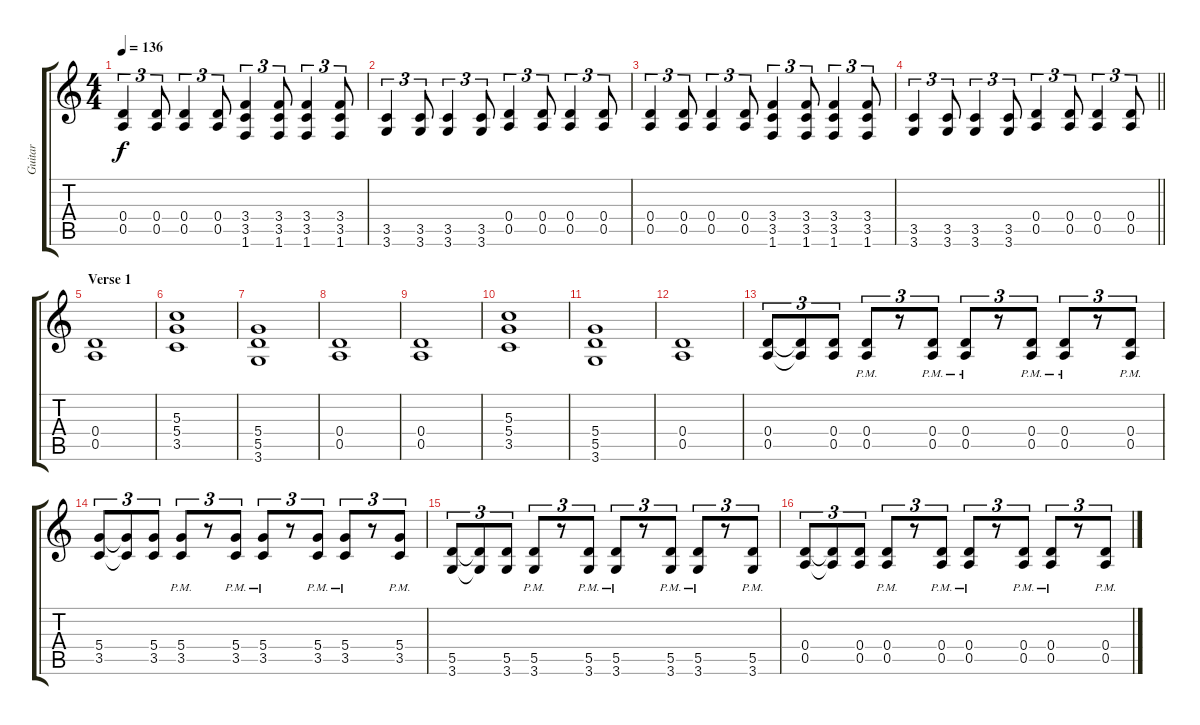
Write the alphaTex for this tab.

\track ("Guitar" "Guitar") {instrument distortionguitar}
\staff {score tabs}
\tuning (E4 B3 G3 D3 A2 E2) {hide}
\ts (4 4)
\tempo 136
\clef g2
\ks c
(0.4 0.5).4{tu (3 2) dy f} (0.4 0.5).8{tu (3 2)} (0.4 0.5).4{tu (3 2)} (0.4 0.5).8{tu (3 2)} (3.4 3.5 1.6).4{tu (3 2)} (3.4 3.5 1.6).8{tu (3 2)} (3.4 3.5 1.6).4{tu (3 2)} (3.4 3.5 1.6).8{tu (3 2)} |
(3.5 3.6).4{tu (3 2)} (3.5 3.6).8{tu (3 2)} (3.5 3.6).4{tu (3 2)} (3.5 3.6).8{tu (3 2)} (0.4 0.5).4{tu (3 2)} (0.4 0.5).8{tu (3 2)} (0.4 0.5).4{tu (3 2)} (0.4 0.5).8{tu (3 2)} |
(0.4 0.5).4{tu (3 2)} (0.4 0.5).8{tu (3 2)} (0.4 0.5).4{tu (3 2)} (0.4 0.5).8{tu (3 2)} (3.4 3.5 1.6).4{tu (3 2)} (3.4 3.5 1.6).8{tu (3 2)} (3.4 3.5 1.6).4{tu (3 2)} (3.4 3.5 1.6).8{tu (3 2)} |
\barLineRight lightlight
(3.5 3.6).4{tu (3 2)} (3.5 3.6).8{tu (3 2)} (3.5 3.6).4{tu (3 2)} (3.5 3.6).8{tu (3 2)} (0.4 0.5).4{tu (3 2)} (0.4 0.5).8{tu (3 2)} (0.4 0.5).4{tu (3 2)} (0.4 0.5).8{tu (3 2)} |
\section ("" "Verse 1")
(0.4 0.5).1 |
(5.3 5.4 3.5).1 |
(5.4 5.5 3.6).1 |
(0.4 0.5).1 |
(0.4 0.5).1 |
(5.3 5.4 3.5).1 |
(5.4 5.5 3.6).1 |
(0.4 0.5).1 |
(0.4 0.5).8{tu (3 2)} (0.4{t} 0.5{t}).8{tu (3 2)} (0.4 0.5).8{tu (3 2)} (0.4 0.5{pm}).8{tu (3 2)} r.8{tu (3 2)} (0.4 0.5{pm}).8{tu (3 2)} (0.4 0.5{pm}).8{tu (3 2)} r.8{tu (3 2)} (0.4 0.5{pm}).8{tu (3 2)} (0.4 0.5{pm}).8{tu (3 2)} r.8{tu (3 2)} (0.4 0.5{pm}).8{tu (3 2)} |
(5.4 3.5).8{tu (3 2)} (5.4{t} 3.5{t}).8{tu (3 2)} (5.4 3.5).8{tu (3 2)} (5.4{pm} 3.5{pm}).8{tu (3 2)} r.8{tu (3 2)} (5.4{pm} 3.5{pm}).8{tu (3 2)} (5.4{pm} 3.5{pm}).8{tu (3 2)} r.8{tu (3 2)} (5.4{pm} 3.5{pm}).8{tu (3 2)} (5.4{pm} 3.5{pm}).8{tu (3 2)} r.8{tu (3 2)} (5.4{pm} 3.5{pm}).8{tu (3 2)} |
(5.5 3.6).8{tu (3 2)} (5.5{t} 3.6{t}).8{tu (3 2)} (5.5 3.6).8{tu (3 2)} (5.5{pm} 3.6{pm}).8{tu (3 2)} r.8{tu (3 2)} (5.5{pm} 3.6{pm}).8{tu (3 2)} (5.5{pm} 3.6{pm}).8{tu (3 2)} r.8{tu (3 2)} (5.5{pm} 3.6{pm}).8{tu (3 2)} (5.5{pm} 3.6{pm}).8{tu (3 2)} r.8{tu (3 2)} (5.5{pm} 3.6{pm}).8{tu (3 2)} |
(0.4 0.5).8{tu (3 2)} (0.4{t} 0.5{t}).8{tu (3 2)} (0.4 0.5).8{tu (3 2)} (0.4 0.5{pm}).8{tu (3 2)} r.8{tu (3 2)} (0.4 0.5{pm}).8{tu (3 2)} (0.4 0.5{pm}).8{tu (3 2)} r.8{tu (3 2)} (0.4 0.5{pm}).8{tu (3 2)} (0.4 0.5{pm}).8{tu (3 2)} r.8{tu (3 2)} (0.4 0.5{pm}).8{tu (3 2)}
